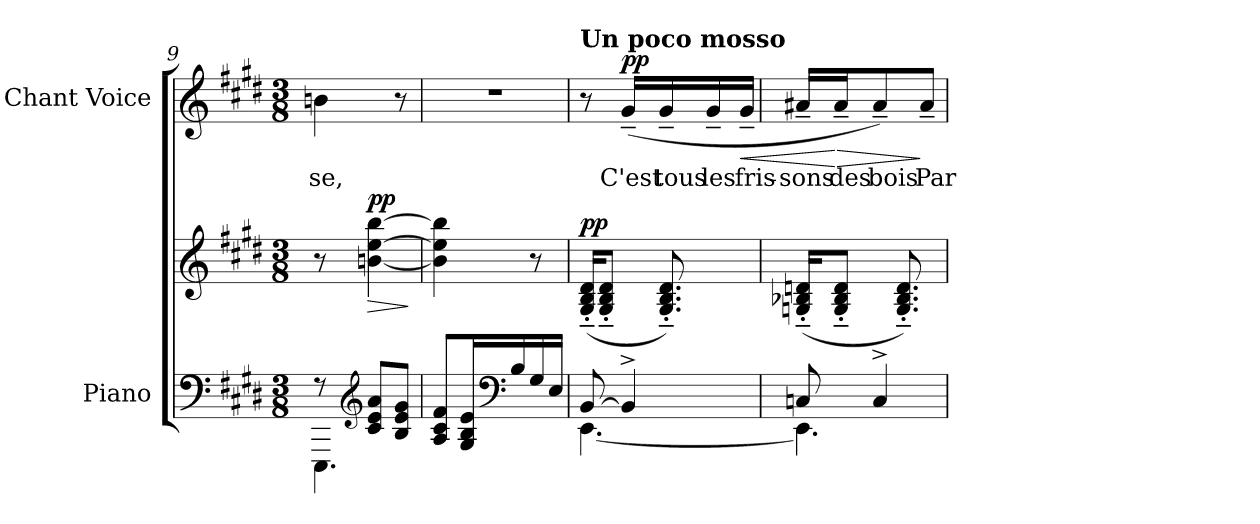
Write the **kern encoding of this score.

**kern	**kern	**dynam	**kern	**text	**dynam
*part2	*part2	*part2	*part1	*part1	*part1
*staff3	*staff2	*staff2/3	*staff1	*staff1	*staff1
*I"Piano	*	*	*I"Chant Voice	*	*
*I'Pno	*	*	*	*	*
*clefF4	*clefG2	*	*clefG2	*	*
*k[f#c#g#d#]	*k[f#c#g#d#]	*	*k[f#c#g#d#]	*	*
*M3/8	*M3/8	*	*M3/8	*	*
=9	=9	=9	=9	=9	=9
*^	*	*	*	*	*
8r	4.EEE\	8r	.	4bn\	-se,	.
*clefG2	*	*	*	*	*	*
!	!	!	!LO:HP:b	!	!	!
!	!	!	!LO:DY:n=1:a	!	!	!
8c#/ 8e/ 8a/L	.	[4bn\ [>4ee\ [4bb\	> pp	.	.	.
8B/ 8e/ 8g#/J	.	.	.	8r	.	.
*v	*v	*	*	*	*	*
.	.	]	.	.	.
=10	=10	=10	=10	=10	=10
8A/ 8c#/ 8f#/L	4b\] 4ee\] 4bb\]	.	4.r	.	.
16G#/ 16B/ 16e/L	.	.	.	.	.
*clefF4	*	*	*	*	*
16B/	.	.	.	.	.
16G#/	8r	.	.	.	.
16E/JJ	.	.	.	.	.
=11	=11	=11	=11	=11	=11
*^	*	*	*	*	*
!	!	!	!	!LO:TX:a:B:t=Un poco mosso	!	!
!	!	!	!LO:DY:a	!	!	!
[8BB/	[4.EE\	(>16G#/'~ 16B/'~ 16d#/'~KL	pp	8r	.	.
.	.	8G#/'~ 8B/'~ 8d#/'~J	.	.	.	.
!	!	!	!	!	!	!LO:DY:a
4BB^/]	.	.	.	(>16g#~>/LL	C'est	pp
.	.	8.G#/'~ 8.B/'~ 8.d#/'~)	.	16g#~>/	tous	.
.	.	.	.	16g#~>/	les	.
!	!	!	!	!	!	!LO:HP:b
.	.	.	.	16g#~>/JJ	fris-	<
=12	=12	=12	=12	=12	=12	=12
8Cn/	4.EE\]	(>16Gn/'~ 16B-X/'~ 16dn/'~KL	.	16a#X~>/LL	-sons	.
!	!	!	!	!	!	!LO:HP:n=1:b
.	.	8G/'~ 8B-/'~ 8d/'~J	.	16a#~>/J	des	[ >
4C^/	.	.	.	8a#~>/)	bois	.
.	.	8.G/'~ 8.B-/'~ 8.d/'~)	.	.	.	.
.	.	.	.	8a#~>/J	Par-	]
*v	*v	*	*	*	*	*
=	=	=	=	=	=
*-	*-	*-	*-	*-	*-
